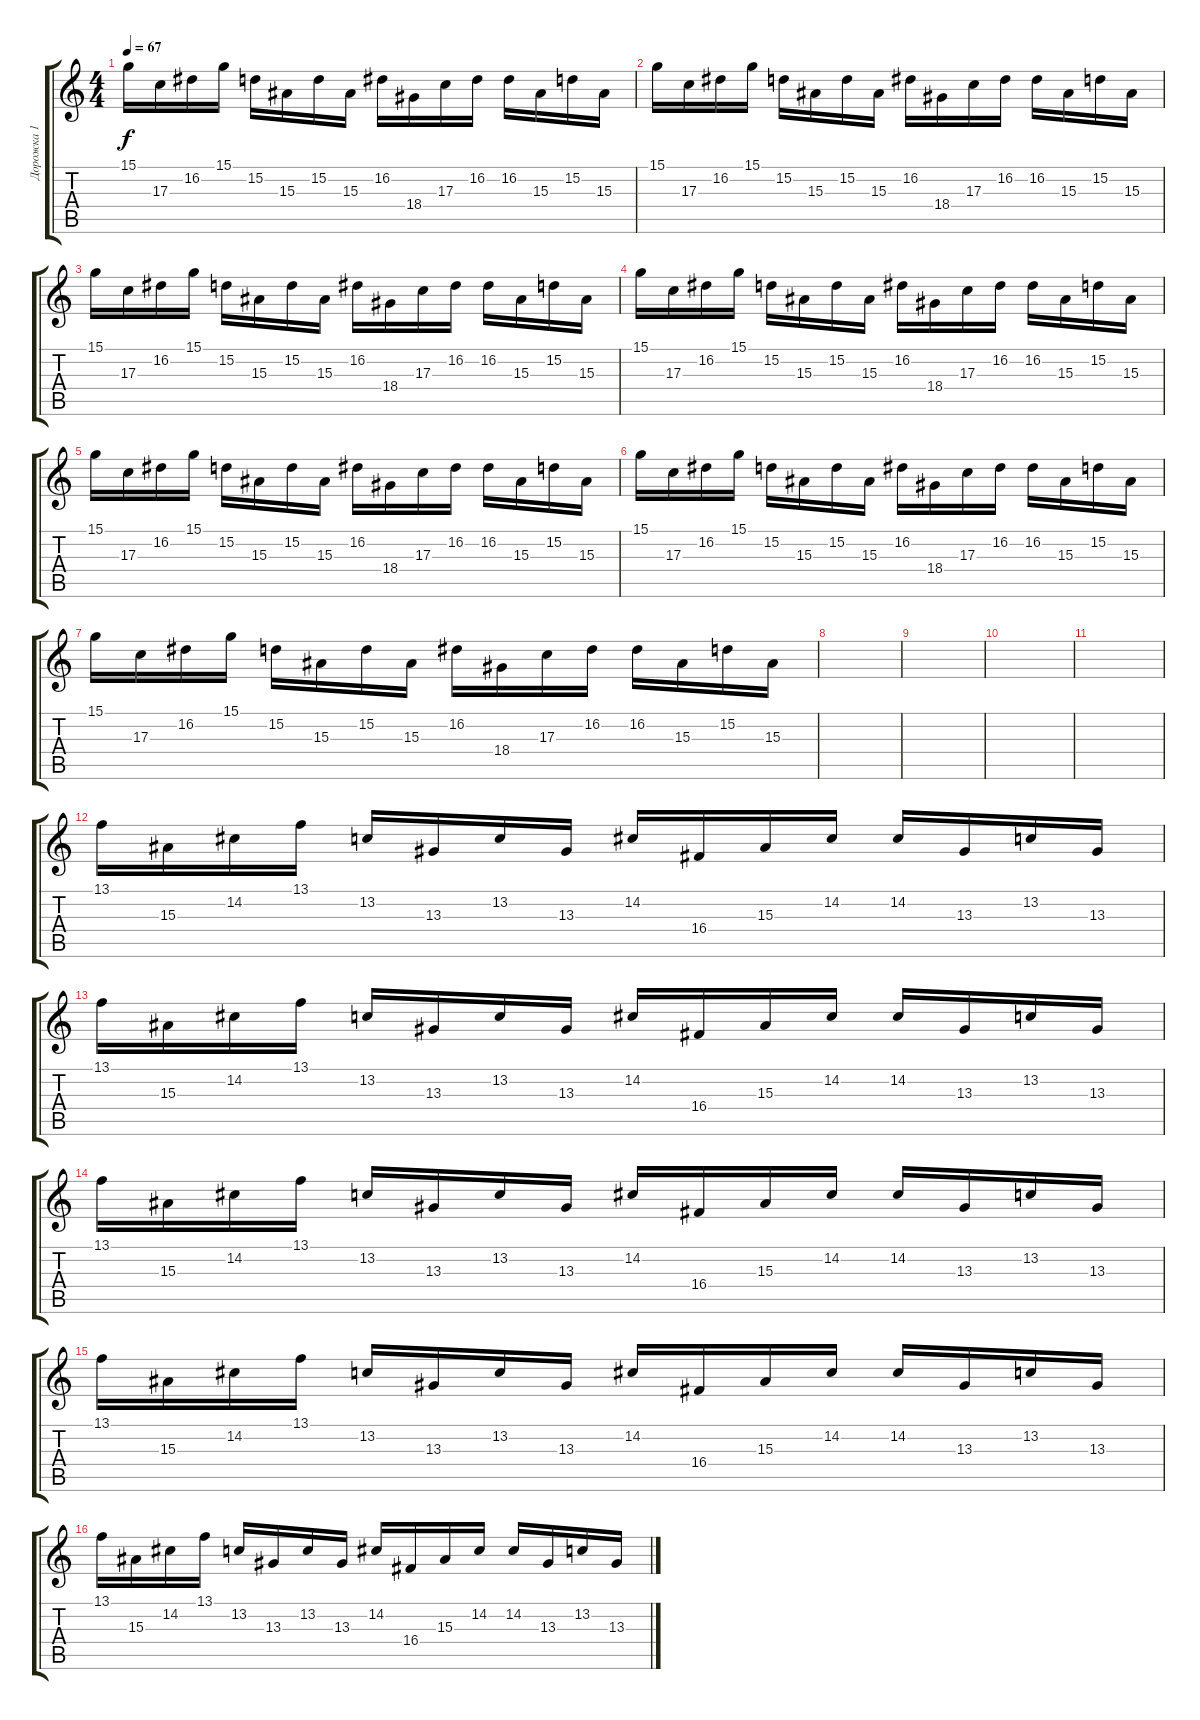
\track ("Дорожка 1" "Дорожка 1") {instrument vibraphone}
\staff {score tabs}
\tuning (E4 B3 G3 D3 A2 E2) {hide}
\ts (4 4)
\tempo 67
\clef g2
\ks c
15.1.16{dy f} 17.3.16 16.2.16 15.1.16 15.2.16 15.3.16 15.2.16 15.3.16 16.2.16 18.4.16 17.3.16 16.2.16 16.2.16 15.3.16 15.2.16 15.3.16 |
15.1.16 17.3.16 16.2.16 15.1.16 15.2.16 15.3.16 15.2.16 15.3.16 16.2.16 18.4.16 17.3.16 16.2.16 16.2.16 15.3.16 15.2.16 15.3.16 |
15.1.16 17.3.16 16.2.16 15.1.16 15.2.16 15.3.16 15.2.16 15.3.16 16.2.16 18.4.16 17.3.16 16.2.16 16.2.16 15.3.16 15.2.16 15.3.16 |
15.1.16 17.3.16 16.2.16 15.1.16 15.2.16 15.3.16 15.2.16 15.3.16 16.2.16 18.4.16 17.3.16 16.2.16 16.2.16 15.3.16 15.2.16 15.3.16 |
15.1.16 17.3.16 16.2.16 15.1.16 15.2.16 15.3.16 15.2.16 15.3.16 16.2.16 18.4.16 17.3.16 16.2.16 16.2.16 15.3.16 15.2.16 15.3.16 |
15.1.16 17.3.16 16.2.16 15.1.16 15.2.16 15.3.16 15.2.16 15.3.16 16.2.16 18.4.16 17.3.16 16.2.16 16.2.16 15.3.16 15.2.16 15.3.16 |
15.1.16 17.3.16 16.2.16 15.1.16 15.2.16 15.3.16 15.2.16 15.3.16 16.2.16 18.4.16 17.3.16 16.2.16 16.2.16 15.3.16 15.2.16 15.3.16 |
|
|
|
|
13.1.16 15.3.16 14.2.16 13.1.16 13.2.16 13.3.16 13.2.16 13.3.16 14.2.16 16.4.16 15.3.16 14.2.16 14.2.16 13.3.16 13.2.16 13.3.16 |
13.1.16 15.3.16 14.2.16 13.1.16 13.2.16 13.3.16 13.2.16 13.3.16 14.2.16 16.4.16 15.3.16 14.2.16 14.2.16 13.3.16 13.2.16 13.3.16 |
13.1.16 15.3.16 14.2.16 13.1.16 13.2.16 13.3.16 13.2.16 13.3.16 14.2.16 16.4.16 15.3.16 14.2.16 14.2.16 13.3.16 13.2.16 13.3.16 |
13.1.16 15.3.16 14.2.16 13.1.16 13.2.16 13.3.16 13.2.16 13.3.16 14.2.16 16.4.16 15.3.16 14.2.16 14.2.16 13.3.16 13.2.16 13.3.16 |
13.1.16 15.3.16 14.2.16 13.1.16 13.2.16 13.3.16 13.2.16 13.3.16 14.2.16 16.4.16 15.3.16 14.2.16 14.2.16 13.3.16 13.2.16 13.3.16
